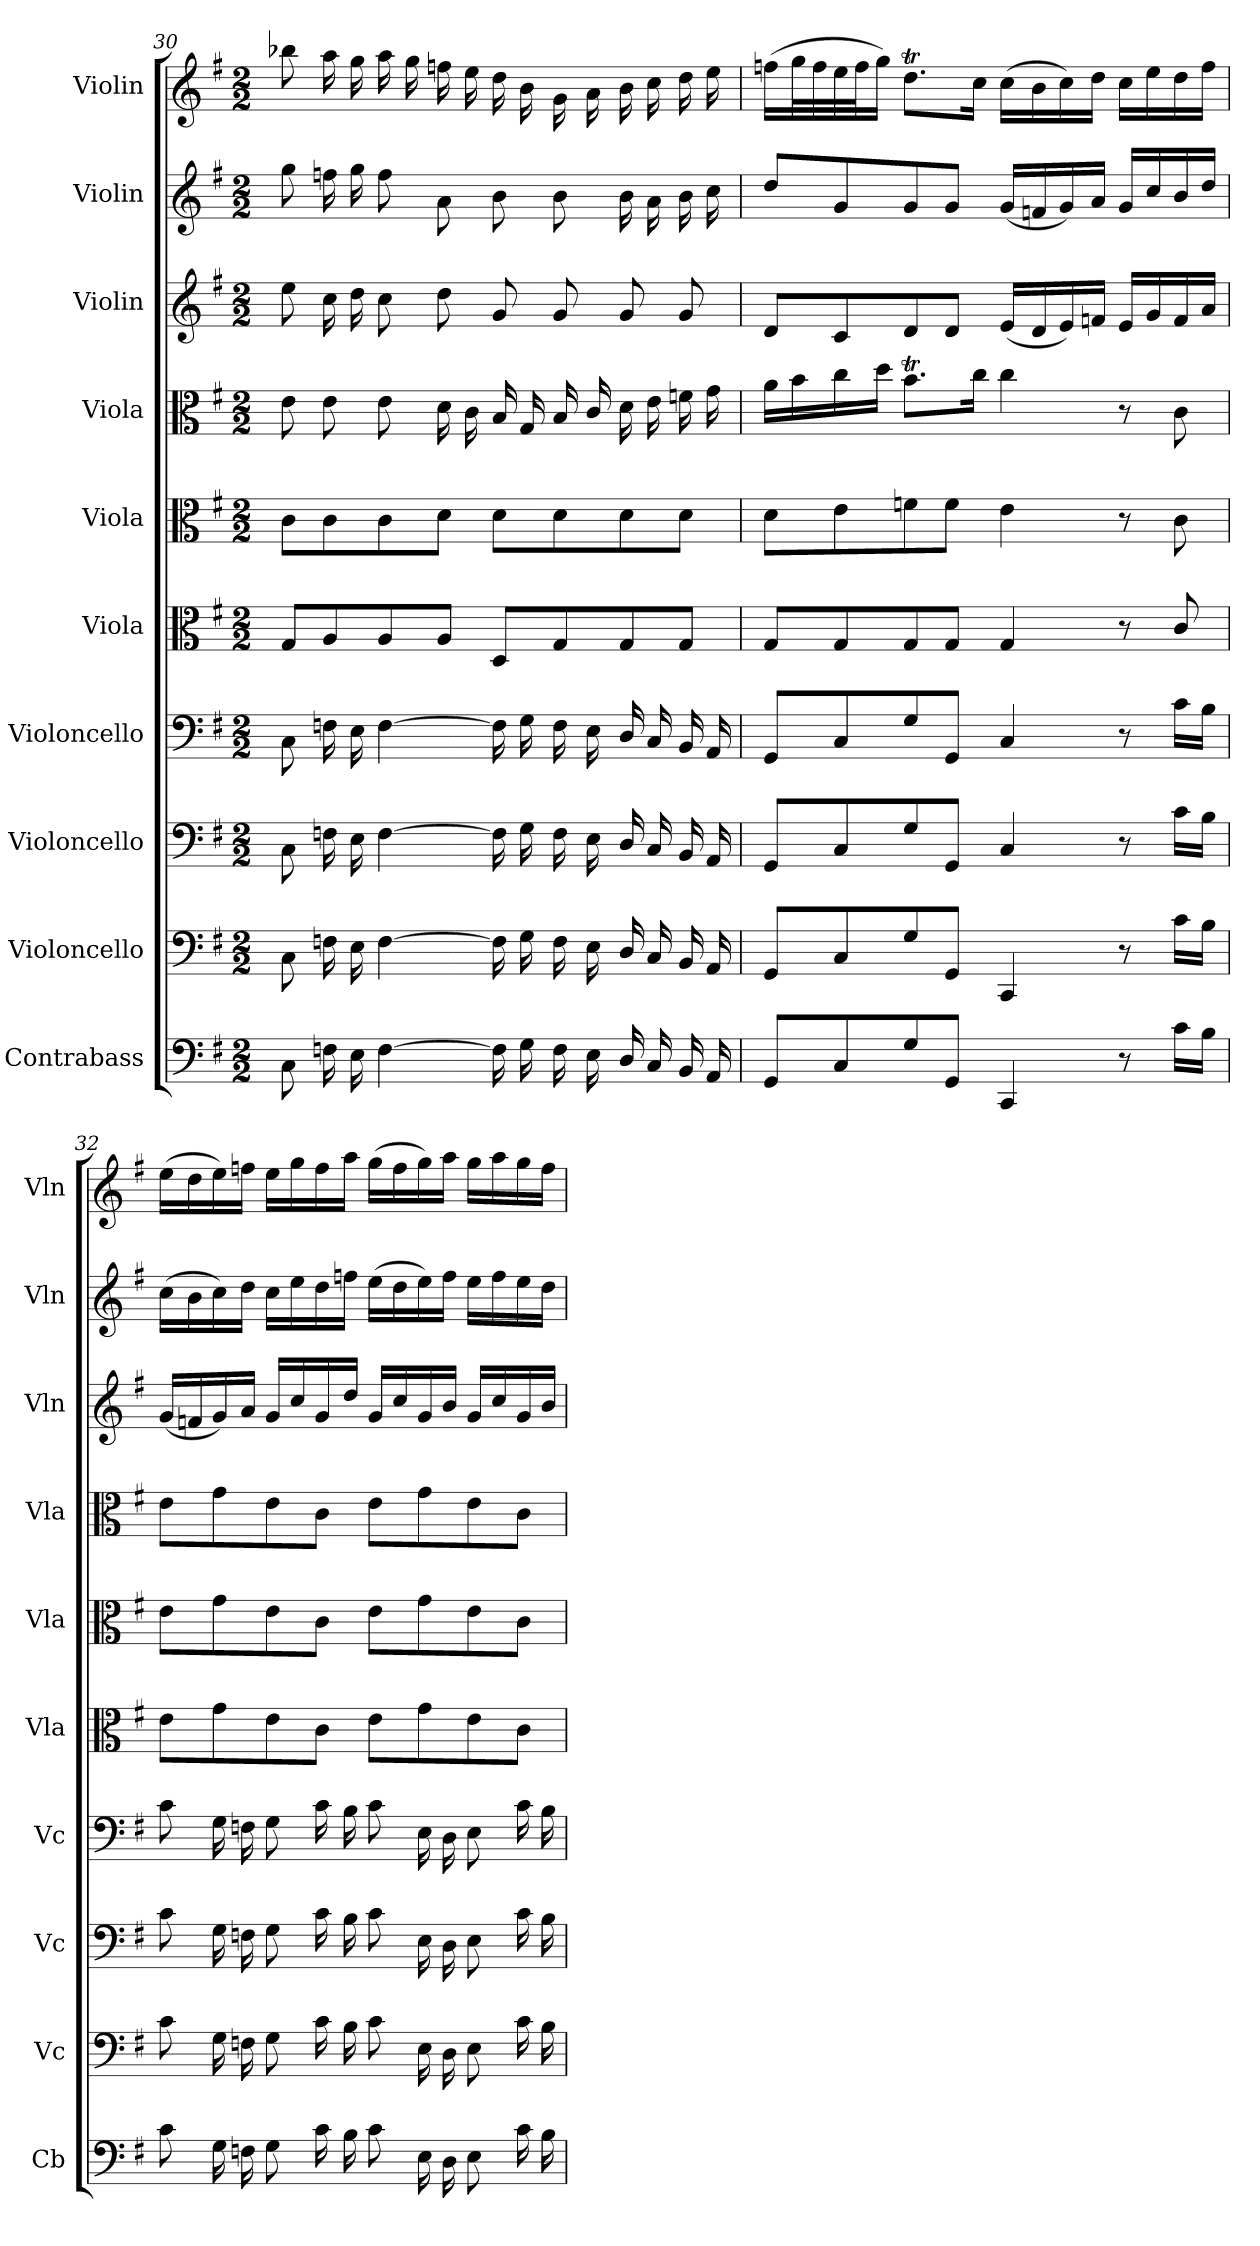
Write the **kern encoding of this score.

**kern	**kern	**kern	**kern	**kern	**kern	**kern	**kern	**kern	**kern
*part10	*part9	*part8	*part7	*part6	*part5	*part4	*part3	*part2	*part1
*staff10	*staff9	*staff8	*staff7	*staff6	*staff5	*staff4	*staff3	*staff2	*staff1
*I"Contrabass	*I"Violoncello	*I"Violoncello	*I"Violoncello	*I"Viola	*I"Viola	*I"Viola	*I"Violin	*I"Violin	*I"Violin
*I'Cb	*I'Vc	*I'Vc	*I'Vc	*I'Vla	*I'Vla	*I'Vla	*I'Vln	*I'Vln	*I'Vln
*clefF4	*clefF4	*clefF4	*clefF4	*clefC3	*clefC3	*clefC3	*clefG2	*clefG2	*clefG2
*k[f#]	*k[f#]	*k[f#]	*k[f#]	*k[f#]	*k[f#]	*k[f#]	*k[f#]	*k[f#]	*k[f#]
*G:	*G:	*G:	*G:	*G:	*G:	*G:	*G:	*G:	*G:
*M2/2	*M2/2	*M2/2	*M2/2	*M2/2	*M2/2	*M2/2	*M2/2	*M2/2	*M2/2
=30	=30	=30	=30	=30	=30	=30	=30	=30	=30
8C\	8C\	8C\	8C\	8G/L	8c\L	8e\	8ee\	8gg\	8bb-X\
16Fn\	16Fn\	16Fn\	16Fn\	8A/	8c\	8e\	16cc\	16ffn\	16aa\
16E\	16E\	16E\	16E\	.	.	.	16dd\	16gg\	16gg\
[4F\	[4F\	[4F\	[4F\	8A/	8c\	8e\	8cc\	8ff\	16aa\
.	.	.	.	.	.	.	.	.	16gg\
.	.	.	.	8A/J	8d\J	16d\	8dd\	8a\	16ffn\
.	.	.	.	.	.	16c\	.	.	16ee\
16F\]	16F\]	16F\]	16F\]	8D/L	8d\L	16B/	8g/	8b\	16dd\
16G\	16G\	16G\	16G\	.	.	16G/	.	.	16b\
16F\	16F\	16F\	16F\	8G/	8d\	16B/	8g/	8b\	16g\
16E\	16E\	16E\	16E\	.	.	16c/	.	.	16a\
16D/	16D/	16D/	16D/	8G/	8d\	16d\	8g/	16b\	16b\
16C/	16C/	16C/	16C/	.	.	16e\	.	16a\	16cc\
16BB/	16BB/	16BB/	16BB/	8G/J	8d\J	16fn\	8g/	16b\	16dd\
16AA/	16AA/	16AA/	16AA/	.	.	16g\	.	16cc\	16ee\
=31	=31	=31	=31	=31	=31	=31	=31	=31	=31
8GG/L	8GG/L	8GG/L	8GG/L	8G/L	8d\L	16a\LL	8d/L	8dd/L	(16ffn\LL
.	.	.	.	.	.	16b\	.	.	32gg\L
.	.	.	.	.	.	.	.	.	32ff\
8C/	8C/	8C/	8C/	8G/	8e\	16cc\	8c/	8g/	32ee\
.	.	.	.	.	.	.	.	.	32ff\J
.	.	.	.	.	.	16dd\JJ	.	.	16gg\JJ)
8G/	8G/	8G/	8G/	8G/	8fn\	8.bt\L	8d/	8g/	8.ddT\L
8GG/J	8GG/J	8GG/J	8GG/J	8G/J	8f\J	.	8d/J	8g/J	.
.	.	.	.	.	.	16cc\Jk	.	.	16cc\Jk
4CC/	4CC/	4C/	4C/	4G/	4e\	4cc\	(16e/LL	(16g/LL	(16cc\LL
.	.	.	.	.	.	.	16d/	16fn/	16b\
.	.	.	.	.	.	.	16e/)	16g/)	16cc\)
.	.	.	.	.	.	.	16fn/JJ	16a/JJ	16dd\JJ
8r	8r	8r	8r	8r	8r	8r	16e/LL	16g/LL	16cc\LL
.	.	.	.	.	.	.	16g/	16cc/	16ee\
16c\LL	16c\LL	16c\LL	16c\LL	8c/	8c\	8c\	16f/	16b/	16dd\
16B\JJ	16B\JJ	16B\JJ	16B\JJ	.	.	.	16a/JJ	16dd/JJ	16ff\JJ
=32	=32	=32	=32	=32	=32	=32	=32	=32	=32
8c\	8c\	8c\	8c\	8e\L	8e\L	8e\L	(16g/LL	(16cc\LL	(16ee\LL
.	.	.	.	.	.	.	16fn/	16b\	16dd\
16G\	16G\	16G\	16G\	8g\	8g\	8g\	16g/)	16cc\)	16ee\)
16Fn\	16Fn\	16Fn\	16Fn\	.	.	.	16a/JJ	16dd\JJ	16ffn\JJ
8G\	8G\	8G\	8G\	8e\	8e\	8e\	16g/LL	16cc\LL	16ee\LL
.	.	.	.	.	.	.	16cc/	16ee\	16gg\
16c\	16c\	16c\	16c\	8c\J	8c\J	8c\J	16g/	16dd\	16ff\
16B\	16B\	16B\	16B\	.	.	.	16dd/JJ	16ffn\JJ	16aa\JJ
8c\	8c\	8c\	8c\	8e\L	8e\L	8e\L	16g/LL	(16ee\LL	(16gg\LL
.	.	.	.	.	.	.	16cc/	16dd\	16ff\
16E\	16E\	16E\	16E\	8g\	8g\	8g\	16g/	16ee\)	16gg\)
16D\	16D\	16D\	16D\	.	.	.	16b/JJ	16ff\JJ	16aa\JJ
8E\	8E\	8E\	8E\	8e\	8e\	8e\	16g/LL	16ee\LL	16gg\LL
.	.	.	.	.	.	.	16cc/	16ff\	16aa\
16c\	16c\	16c\	16c\	8c\J	8c\J	8c\J	16g/	16ee\	16gg\
16B\	16B\	16B\	16B\	.	.	.	16b/JJ	16dd\JJ	16ff\JJ
=	=	=	=	=	=	=	=	=	=
*-	*-	*-	*-	*-	*-	*-	*-	*-	*-
